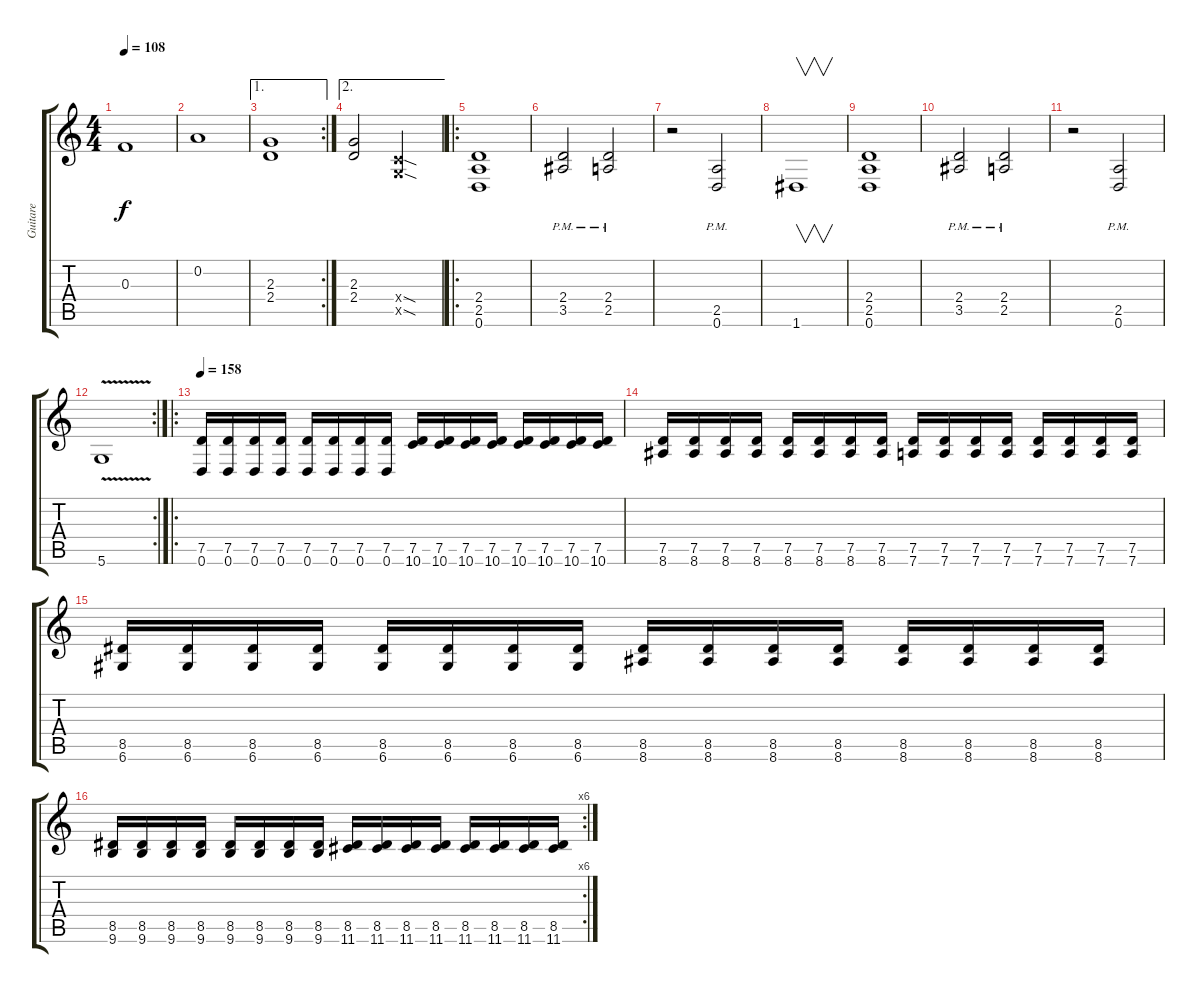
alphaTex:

\track ("Guitare" "Guitare") {instrument distortionguitar}
\staff {score tabs}
\tuning (D4 A3 F3 C3 G2 D2) {hide}
\ts (4 4)
\tempo 108
\clef g2
\ks c
0.3.1{dy f} |
0.2.1 |
\ae 1
\rc 2
(2.3 2.4).1 |
\ae 2
(2.3 2.4).2 (0.4{sod x} 0.5{sod x}).2 |
\ro
(2.4 2.5 0.6).1 |
(2.4{pm} 3.5{pm}).2 (2.4{pm} 2.5{pm}).2 |
r.2 (2.5{pm} 0.6{pm}).2 |
1.6.1{v} |
(2.4 2.5 0.6).1 |
(2.4{pm} 3.5{pm}).2 (2.4{pm} 2.5{pm}).2 |
r.2 (2.5{pm} 0.6{pm}).2 |
\rc 2
5.6{v}.1 |
\ro
\tempo 158
(7.5 0.6).16 (7.5 0.6).16 (7.5 0.6).16 (7.5 0.6).16 (7.5 0.6).16 (7.5 0.6).16 (7.5 0.6).16 (7.5 0.6).16 (7.5 10.6).16 (7.5 10.6).16 (7.5 10.6).16 (7.5 10.6).16 (7.5 10.6).16 (7.5 10.6).16 (7.5 10.6).16 (7.5 10.6).16 |
(7.5 8.6).16 (7.5 8.6).16 (7.5 8.6).16 (7.5 8.6).16 (7.5 8.6).16 (7.5 8.6).16 (7.5 8.6).16 (7.5 8.6).16 (7.5 7.6).16 (7.5 7.6).16 (7.5 7.6).16 (7.5 7.6).16 (7.5 7.6).16 (7.5 7.6).16 (7.5 7.6).16 (7.5 7.6).16 |
(8.5 6.6).16 (8.5 6.6).16 (8.5 6.6).16 (8.5 6.6).16 (8.5 6.6).16 (8.5 6.6).16 (8.5 6.6).16 (8.5 6.6).16 (8.5 8.6).16 (8.5 8.6).16 (8.5 8.6).16 (8.5 8.6).16 (8.5 8.6).16 (8.5 8.6).16 (8.5 8.6).16 (8.5 8.6).16 |
\rc 6
(8.5 9.6).16 (8.5 9.6).16 (8.5 9.6).16 (8.5 9.6).16 (8.5 9.6).16 (8.5 9.6).16 (8.5 9.6).16 (8.5 9.6).16 (8.5 11.6).16 (8.5 11.6).16 (8.5 11.6).16 (8.5 11.6).16 (8.5 11.6).16 (8.5 11.6).16 (8.5 11.6).16 (8.5 11.6).16
